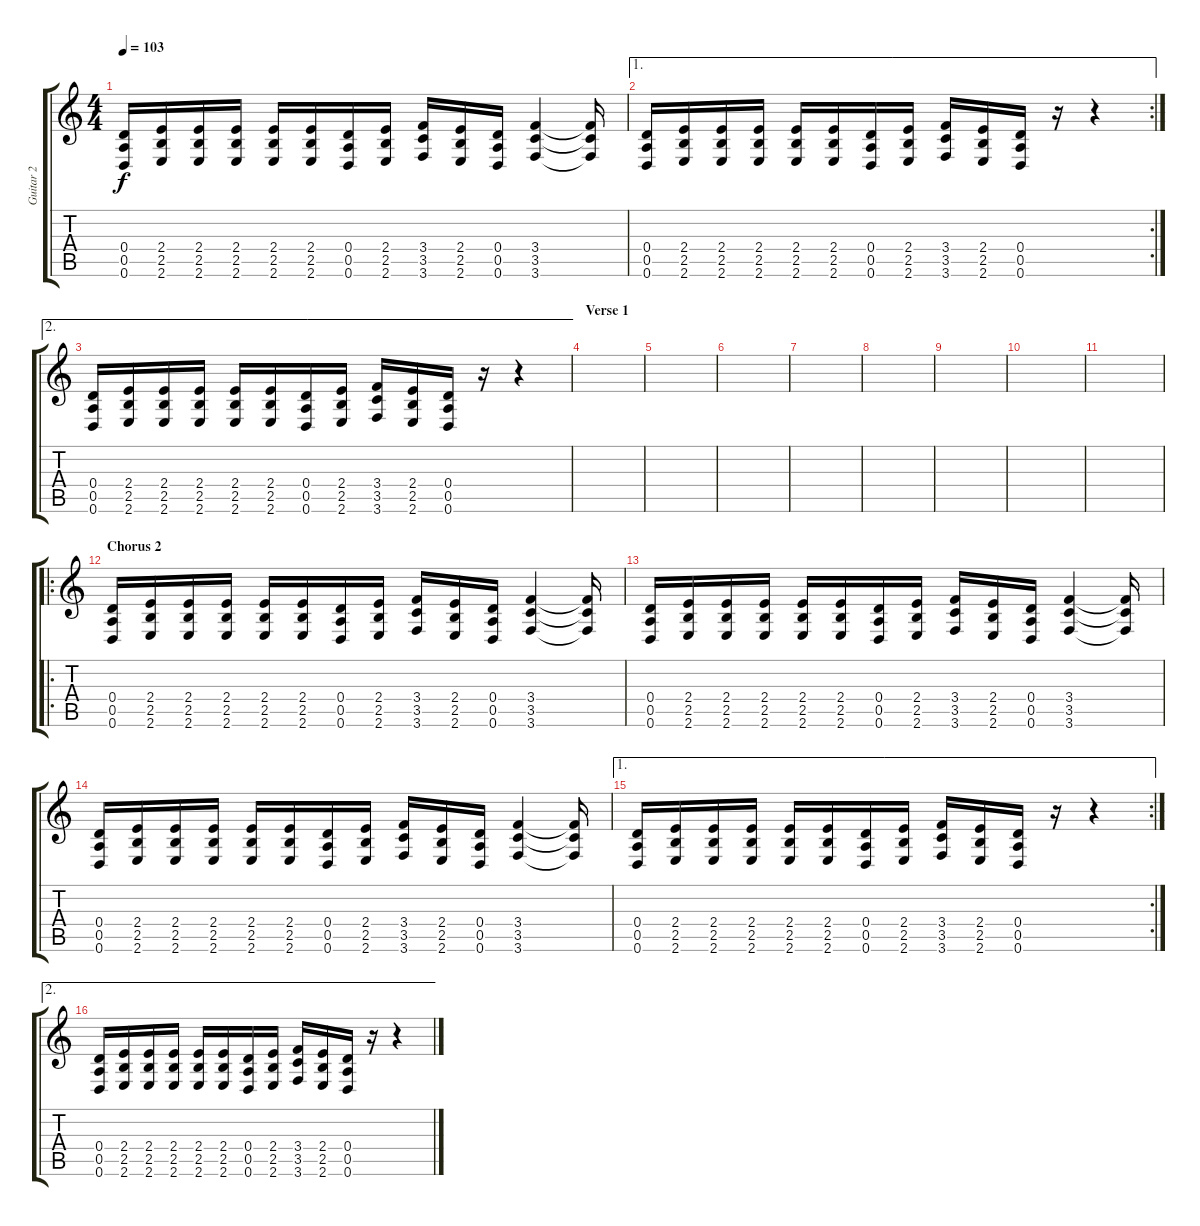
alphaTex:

\track ("Guitar 2" "Guitar 2") {instrument distortionguitar}
\staff {score tabs}
\tuning (E4 B3 G3 D3 A2 D2) {hide}
\ts (4 4)
\tempo 103
\clef g2
\ks c
(0.4 0.5 0.6).16{dy f} (2.4 2.5 2.6).16 (2.4 2.5 2.6).16 (2.4 2.5 2.6).16 (2.4 2.5 2.6).16 (2.4 2.5 2.6).16 (0.4 0.5 0.6).16 (2.4 2.5 2.6).16 (3.4 3.5 3.6).16 (2.4 2.5 2.6).16 (0.4 0.5 0.6).16 (3.4 3.5 3.6).4 (3.4{t} 3.5{t} 3.6{t}).16 |
\ae 1
\rc 2
(0.4 0.5 0.6).16 (2.4 2.5 2.6).16 (2.4 2.5 2.6).16 (2.4 2.5 2.6).16 (2.4 2.5 2.6).16 (2.4 2.5 2.6).16 (0.4 0.5 0.6).16 (2.4 2.5 2.6).16 (3.4 3.5 3.6).16 (2.4 2.5 2.6).16 (0.4 0.5 0.6).16 r.16 r.4 |
\ae 2
(0.4 0.5 0.6).16 (2.4 2.5 2.6).16 (2.4 2.5 2.6).16 (2.4 2.5 2.6).16 (2.4 2.5 2.6).16 (2.4 2.5 2.6).16 (0.4 0.5 0.6).16 (2.4 2.5 2.6).16 (3.4 3.5 3.6).16 (2.4 2.5 2.6).16 (0.4 0.5 0.6).16 r.16 r.4 |
\section ("" "Verse 1")
|
|
|
|
|
|
|
|
\ro
\section ("" "Chorus 2")
(0.4 0.5 0.6).16 (2.4 2.5 2.6).16 (2.4 2.5 2.6).16 (2.4 2.5 2.6).16 (2.4 2.5 2.6).16 (2.4 2.5 2.6).16 (0.4 0.5 0.6).16 (2.4 2.5 2.6).16 (3.4 3.5 3.6).16 (2.4 2.5 2.6).16 (0.4 0.5 0.6).16 (3.4 3.5 3.6).4 (3.4{t} 3.5{t} 3.6{t}).16 |
(0.4 0.5 0.6).16 (2.4 2.5 2.6).16 (2.4 2.5 2.6).16 (2.4 2.5 2.6).16 (2.4 2.5 2.6).16 (2.4 2.5 2.6).16 (0.4 0.5 0.6).16 (2.4 2.5 2.6).16 (3.4 3.5 3.6).16 (2.4 2.5 2.6).16 (0.4 0.5 0.6).16 (3.4 3.5 3.6).4 (3.4{t} 3.5{t} 3.6{t}).16 |
(0.4 0.5 0.6).16 (2.4 2.5 2.6).16 (2.4 2.5 2.6).16 (2.4 2.5 2.6).16 (2.4 2.5 2.6).16 (2.4 2.5 2.6).16 (0.4 0.5 0.6).16 (2.4 2.5 2.6).16 (3.4 3.5 3.6).16 (2.4 2.5 2.6).16 (0.4 0.5 0.6).16 (3.4 3.5 3.6).4 (3.4{t} 3.5{t} 3.6{t}).16 |
\ae 1
\rc 2
(0.4 0.5 0.6).16 (2.4 2.5 2.6).16 (2.4 2.5 2.6).16 (2.4 2.5 2.6).16 (2.4 2.5 2.6).16 (2.4 2.5 2.6).16 (0.4 0.5 0.6).16 (2.4 2.5 2.6).16 (3.4 3.5 3.6).16 (2.4 2.5 2.6).16 (0.4 0.5 0.6).16 r.16 r.4 |
\ae 2
(0.4 0.5 0.6).16 (2.4 2.5 2.6).16 (2.4 2.5 2.6).16 (2.4 2.5 2.6).16 (2.4 2.5 2.6).16 (2.4 2.5 2.6).16 (0.4 0.5 0.6).16 (2.4 2.5 2.6).16 (3.4 3.5 3.6).16 (2.4 2.5 2.6).16 (0.4 0.5 0.6).16 r.16 r.4
